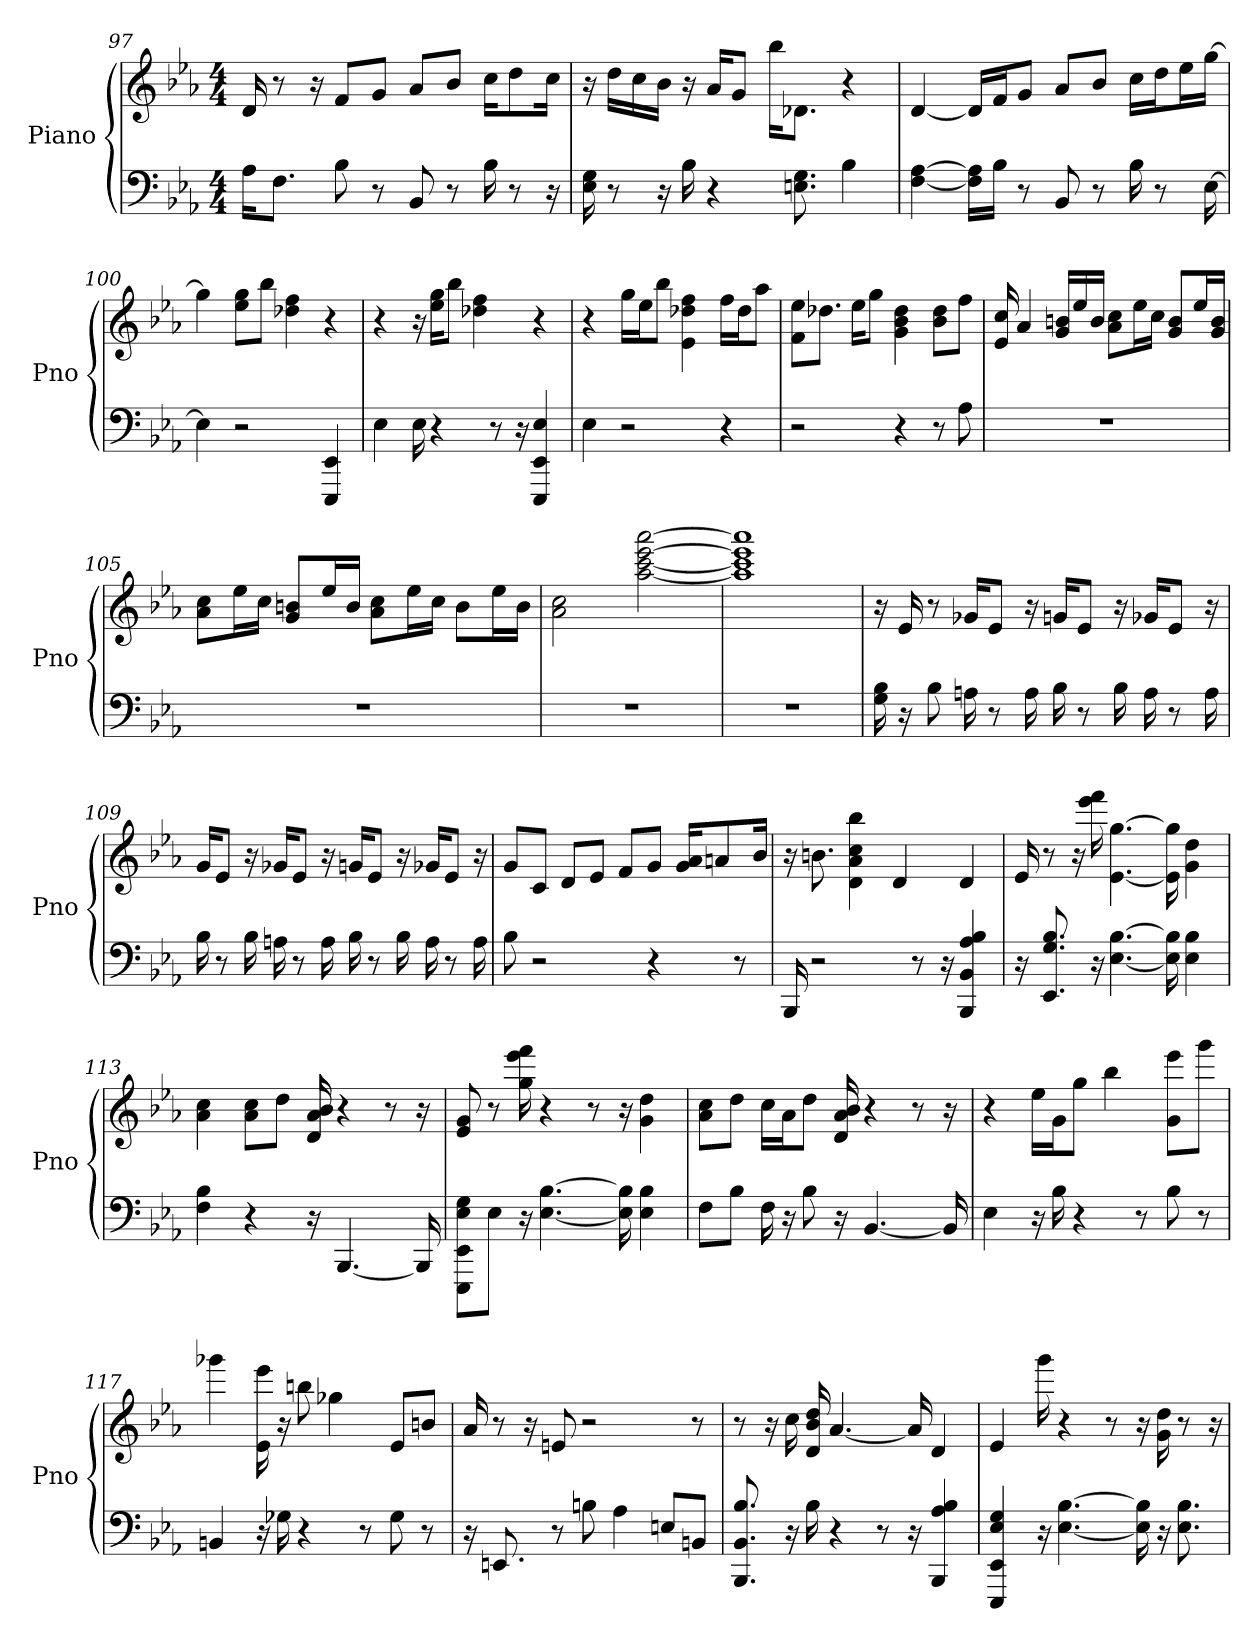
**kern	**kern
*part1	*part1
*staff2	*staff1
*I"Piano	*
*I'Pno	*
*clefF4	*clefG2
*k[b-e-a-]	*k[b-e-a-]
*E-:	*E-:
*M4/4	*M4/4
=97	=97
16A-\KL	16d
8.F\J	8r
.	16r
8B-	8f/L
8r	8g/J
8BB-	8a-/L
8r	8b-/J
16B-	16cc\KL
8r	8dd\
16r	16cc\Jk
=98	=98
16G 16E-	16r
8r	16dd\LL
.	16cc\
16r	16b-\JJ
16B-	16r
4r	16a-/KL
.	8g/J
.	16bb-\KL
8.G 8.E	8.d-\J
4B-	4r
=99	=99
[4A- [4F	[4d
16A-]\ 16F]\LL	16d/LL]
16B-\JJ	16f/J
8r	8g/J
8BB-	8a-/L
8r	8b-/J
16B-	16cc\LL
8r	16dd\J
.	16ee-\L
[16E-	[16gg\JJ
=100	=100
4E-]	4gg]
2r	8gg\ 8ee-\L
.	8bb-\J
.	4ff 4dd-
4EE- 4EEE-	4r
=101	=101
4E-	4r
16E-	16r
4r	16ee-\ 16gg\KL
.	8bb-\J
.	4ff 4dd-
8r	.
16r	.
4EE- 4EEE- 4E-	4r
=102	=102
4E-	4r
2r	16gg\LL
.	16ee-\J
.	8bb-\J
.	4e- 4ff 4dd-
4r	16ff\LL
.	16dd-\J
.	8aa-\J
=103	=103
2r	8ee-\ 8f\L
.	8.dd-\J
.	16ee-\KL
.	8gg\J
4r	4g 4b- 4dd-
8r	8dd-\ 8b-\L
8A-	8ff\J
=104	=104
1r	16cc 16e-
.	4a-
.	16g/ 16b/LL
.	16ee-/
.	16b/JJ
.	8cc\ 8a-\L
.	16ee-\L
.	16cc\JJ
.	8g/ 8b/L
.	16ee-/L
.	16g/ 16b/JJ
=105	=105
1r	8cc\ 8a-\L
.	16ee-\L
.	16cc\JJ
.	8g/ 8b/L
.	16ee-/L
.	16b/JJ
.	8cc\ 8a-\L
.	16ee-\L
.	16cc\JJ
.	8b\L
.	16ee-\L
.	16b\JJ
=106	=106
1r	2cc 2a-
.	[2aaa- [2aa- [2eee- [2ccc
=107	=107
1r	1aaa-] 1aa-] 1eee-] 1ccc]
=108	=108
16B- 16G	16r
16r	16e-
8B-	8r
16A	16g-/KL
8r	8e-/J
16A	16r
16B-	16g/KL
8r	8e-/J
16B-	16r
16A	16g-/KL
8r	8e-/J
16A	16r
=109	=109
16B-	16g/KL
8r	8e-/J
16B-	16r
16A	16g-/KL
8r	8e-/J
16A	16r
16B-	16g/KL
8r	8e-/J
16B-	16r
16A	16g-/KL
8r	8e-/J
16A	16r
=110	=110
8B-	8g/L
2r	8c/J
.	8d/L
.	8e-/J
.	8f/L
4r	8g/J
.	16a-/ 16g/KL
.	8a/
8r	.
.	16b-/Jk
=111	=111
16BBB-	16r
2r	8.b
.	4cc 4d 4a- 4bb-
.	4d
8r	.
16r	.
4BBB- 4B- 4BB- 4A-	4d
=112	=112
16r	16e-
8.B- 8.G 8.EE-	8r
.	16r
16r	16fff 16eee-
[4.B- [4.E-	[4.gg [4.e-
16B-] 16E-]	16gg] 16e-]
4B- 4E-	4g 4dd
=113	=113
4B- 4F	4a- 4cc
4r	8a-\ 8cc\L
.	8dd\J
16r	16a- 16d 16b-
[4.BBB-	4r
.	8r
16BBB-]	16r
=114	=114
8G\ 8EEE-\ 8E-\ 8EE-\L	8g 8e-
8E-\J	8r
16r	16eee- 16gg 16fff
[4.B- [4.E-	4r
.	8r
16B-] 16E-]	16r
4B- 4E-	4g 4dd
=115	=115
8F\L	8cc\ 8a-\L
8B-\J	8dd\J
16F	16cc\LL
16r	16a-\J
8B-	8dd\J
16r	16b- 16a- 16d
[4.BB-	4r
.	8r
16BB-]	16r
=116	=116
4E-	4r
16r	16ee-\LL
16B-	16g\J
4r	8gg\J
.	4bb-
8r	.
8B-	8g\ 8eee-\L
8r	8ggg\J
=117	=117
4BB	4ggg-
16r	16e- 16eee-
16G-	16r
4r	8bb
.	4gg-
8r	.
8G-	8e-/L
8r	8b/J
=118	=118
16r	16a-
8.EE	8r
.	16r
8r	8e
8B	2r
4A-	.
8E/L	.
8BB/J	8r
=119	=119
8.BB- 8.BBB- 8.B-	8r
.	16r
16r	16cc
16B-	16dd 16b- 16d
4r	[4.a-
8r	.
16r	16a-]
4A- 4BBB- 4B-	4d
=120	=120
4EE- 4E- 4G 4EEE-	4e-
16r	16ggg
[4.B- [4.E-	4r
.	8r
16B-] 16E-]	16r
16r	16dd 16g
8.B- 8.E-	8r
.	16r
=	=
*-	*-
